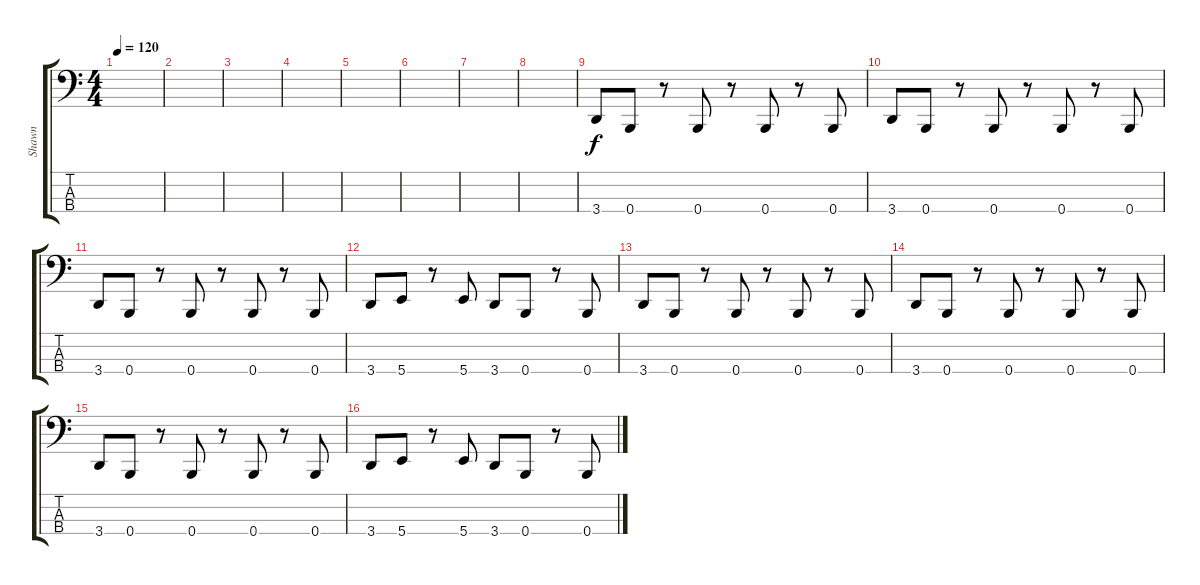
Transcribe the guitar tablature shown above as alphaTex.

\track ("Shawn" "Shawn") {instrument electricbassfinger}
\staff {score tabs}
\tuning (E2 B1 Gb1 B0) {hide}
\ts (4 4)
\tempo 120
\clef f4
\ks c
|
|
|
|
|
|
|
|
3.4.8 0.4.8 r.8 0.4.8 r.8 0.4.8 r.8 0.4.8 |
3.4.8 0.4.8 r.8 0.4.8 r.8 0.4.8 r.8 0.4.8 |
3.4.8 0.4.8 r.8 0.4.8 r.8 0.4.8 r.8 0.4.8 |
3.4.8 5.4.8 r.8 5.4.8 3.4.8 0.4.8 r.8 0.4.8 |
3.4.8 0.4.8 r.8 0.4.8 r.8 0.4.8 r.8 0.4.8 |
3.4.8 0.4.8 r.8 0.4.8 r.8 0.4.8 r.8 0.4.8 |
3.4.8 0.4.8 r.8 0.4.8 r.8 0.4.8 r.8 0.4.8 |
3.4.8 5.4.8 r.8 5.4.8 3.4.8 0.4.8 r.8 0.4.8
